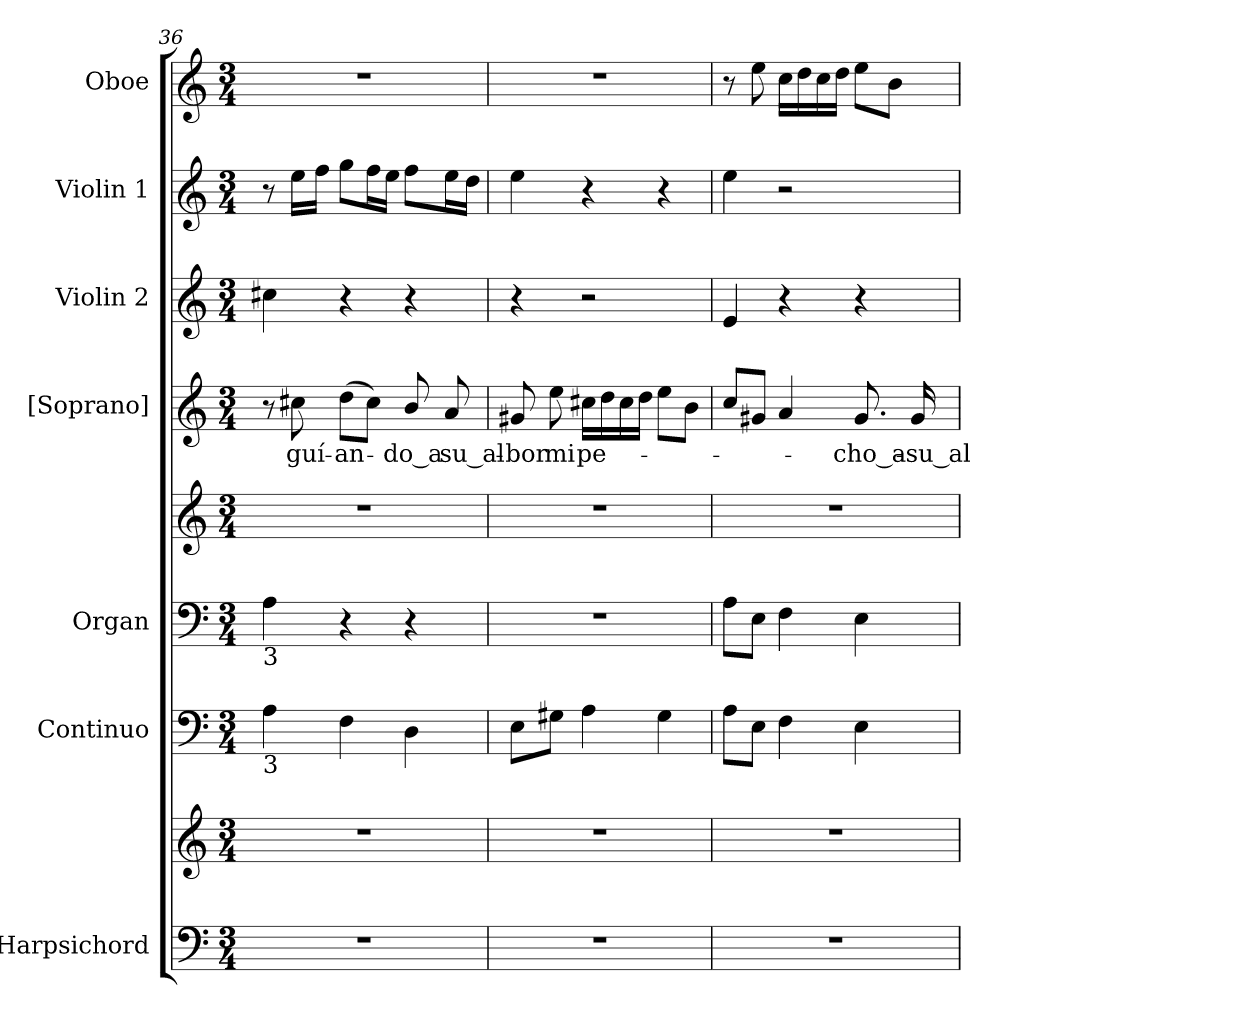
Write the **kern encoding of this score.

**kern	**kern	**kern	**kern	**kern	**kern	**text	**kern	**kern	**kern
*part7	*part7	*part6	*part5	*part5	*part4	*part4	*part3	*part2	*part1
*staff9	*staff8	*staff7	*staff6	*staff5	*staff4	*staff4	*staff3	*staff2	*staff1
*I"Harpsichord	*	*I"Continuo	*I"Organ	*	*I"[Soprano]	*	*I"Violin 2	*I"Violin 1	*I"Oboe
*	*	*I'Cont.	*I'Org.	*	*I'S.	*	*I'Vln. 2	*I'Vln. 1	*I'Ob.
*clefF4	*clefG2	*clefF4	*clefF4	*clefG2	*clefG2	*	*clefG2	*clefG2	*clefG2
*k[]	*k[]	*k[]	*k[]	*k[]	*k[]	*	*k[]	*k[]	*k[]
*C:	*C:	*C:	*C:	*C:	*C:	*	*C:	*C:	*C:
*M3/4	*M3/4	*M3/4	*M3/4	*M3/4	*M3/4	*	*M3/4	*M3/4	*M3/4
=36	=36	=36	=36	=36	=36	=36	=36	=36	=36
!	!	!	!LO:TX:b:t=3	!	!	!	!	!	!
!	!	!LO:TX:b:t=3	!	!	!	!	!	!	!
!LO:N:vis=1	!LO:N:vis=1	!	!	!LO:N:vis=1	!	!	!	!	!LO:N:vis=1
2.r	2.r	4Ai\	4Ai\	2.r	8r	.	4cc#Xi\	8r	2.r
!	!	!	!	!	!	!LO:LY:b:color=#000000	!	!	!
.	.	.	.	.	8cc#Xi\	guí-	.	16eei\LL	.
.	.	.	.	.	.	.	.	16ffi\JJ	.
!	!	!	!	!	!	!LO:LY:b:color=#000000	!	!	!
.	.	4Fi\	4r	.	(8ddi\L	-an-	4r	8ggi\L	.
.	.	.	.	.	8cc#i\J)	.	.	16ffi\L	.
.	.	.	.	.	.	.	.	16eei\JJ	.
!	!	!	!	!	!	!LO:LY:b:color=#000000	!	!	!
.	.	4Di\	4r	.	8bi/	-do_a	4r	8ffi\L	.
!	!	!	!	!	!	!LO:LY:b:color=#000000	!	!	!
.	.	.	.	.	8ai/	su_al-	.	16eei\L	.
.	.	.	.	.	.	.	.	16ddi\JJ	.
=37	=37	=37	=37	=37	=37	=37	=37	=37	=37
!LO:N:vis=1	!LO:N:vis=1	!	!LO:N:vis=1	!LO:N:vis=1	!	!	!	!	!
!	!	!	!	!	!	!LO:LY:b:color=#000000	!	!	!LO:N:vis=1
2.r	2.r	8Ei\L	2.r	2.r	8g#Xi/	-bor	4r	4eei\	2.r
!	!	!	!	!	!	!LO:LY:b:color=#000000	!	!	!
.	.	8G#Xi\J	.	.	8eei\	mi	.	.	.
!	!	!	!	!	!	!LO:LY:b:color=#000000	!	!	!
.	.	4Ai\	.	.	16cc#Xi\LL	pe-	2r	4r	.
.	.	.	.	.	16ddi\	.	.	.	.
.	.	.	.	.	16cc#i\	.	.	.	.
.	.	.	.	.	16ddi\JJ	.	.	.	.
.	.	4G#i\	.	.	8eei\L	.	.	4r	.
.	.	.	.	.	8bi\J	.	.	.	.
=38	=38	=38	=38	=38	=38	=38	=38	=38	=38
!LO:N:vis=1	!LO:N:vis=1	!	!	!LO:N:vis=1	!	!	!	!	!
2.r	2.r	8Ai\L	8Ai\L	2.r	8cci/L	.	4ei/	4eei\	8r
.	.	8Ei\J	8Ei\J	.	8g#Xi/J	.	.	.	8eei\
.	.	4Fi\	4Fi\	.	4ai/	.	4r	2r	16cci\LL
.	.	.	.	.	.	.	.	.	16ddi\
.	.	.	.	.	.	.	.	.	16cci\
.	.	.	.	.	.	.	.	.	16ddi\JJ
!	!	!	!	!	!	!LO:LY:b:color=#000000	!	!	!
.	.	4Ei\	4Ei\	.	8.g#i/	-cho_a-	4r	.	8eei\L
.	.	.	.	.	.	.	.	.	8bi\J
!	!	!	!	!	!	!LO:LY:b:color=#000000	!	!	!
.	.	.	.	.	16g#i/	-su_al-	.	.	.
=	=	=	=	=	=	=	=	=	=
*-	*-	*-	*-	*-	*-	*-	*-	*-	*-
